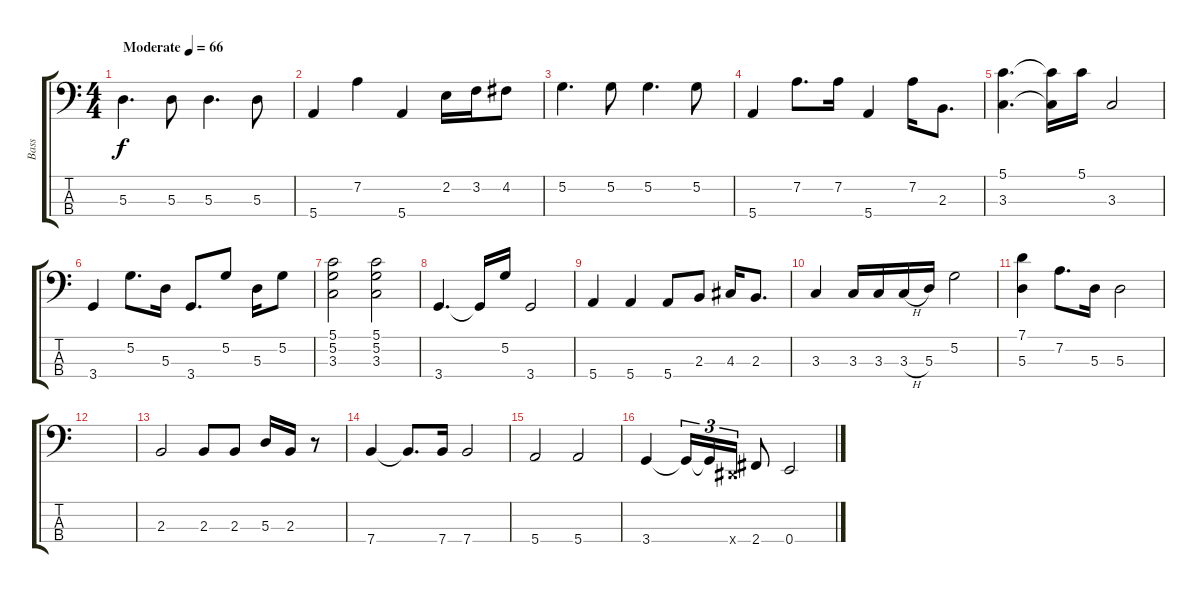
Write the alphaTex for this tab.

\track ("Bass" "Bass") {instrument electricbasspick}
\staff {score tabs}
\tuning (G2 D2 A1 E1) {hide}
\ts (4 4)
\tempo (66 "Moderate")
\clef f4
\ks c
5.3.4{d dy f instrument electricbasspick} 5.3.8 5.3.4{d} 5.3.8 |
5.4.4 7.2.4 5.4.4 2.2.16 3.2.16 4.2.8 |
5.2.4{d} 5.2.8 5.2.4{d} 5.2.8 |
5.4.4 7.2.8{d} 7.2.16 5.4.4 7.2.16 2.3.8{d} |
(5.1 3.3).4{d} (5.1{t} 3.3{t}).16 5.1.16 3.3.2 |
3.4.4 5.2.8{d} 5.3.16 3.4.8{d} 5.2.8 5.3.16 5.2.8 |
(5.1 5.2 3.3).2 (5.1 5.2 3.3).2 |
3.4.4{d} 3.4{t}.16 5.2.16 3.4.2 |
5.4.4 5.4.4 5.4.8 2.3.8 4.3.16 2.3.8{d} |
3.3.4 3.3.16 3.3.16 3.3{h}.16 5.3.16 5.2.2 |
(7.1 5.3).4 7.2.8{d} 5.3.16 5.3.2 |
|
2.3.2 2.3.8 2.3.8 5.3.16 2.3.16 r.8 |
7.4.4 7.4{t}.8{d} 7.4.16 7.4.2 |
5.4.2 5.4.2 |
3.4.4 3.4{t}.16{tu (3 2)} 3.4{t}.16{tu (3 2)} -1.4{x}.16{tu (3 2)} 2.4.8 0.4.2
